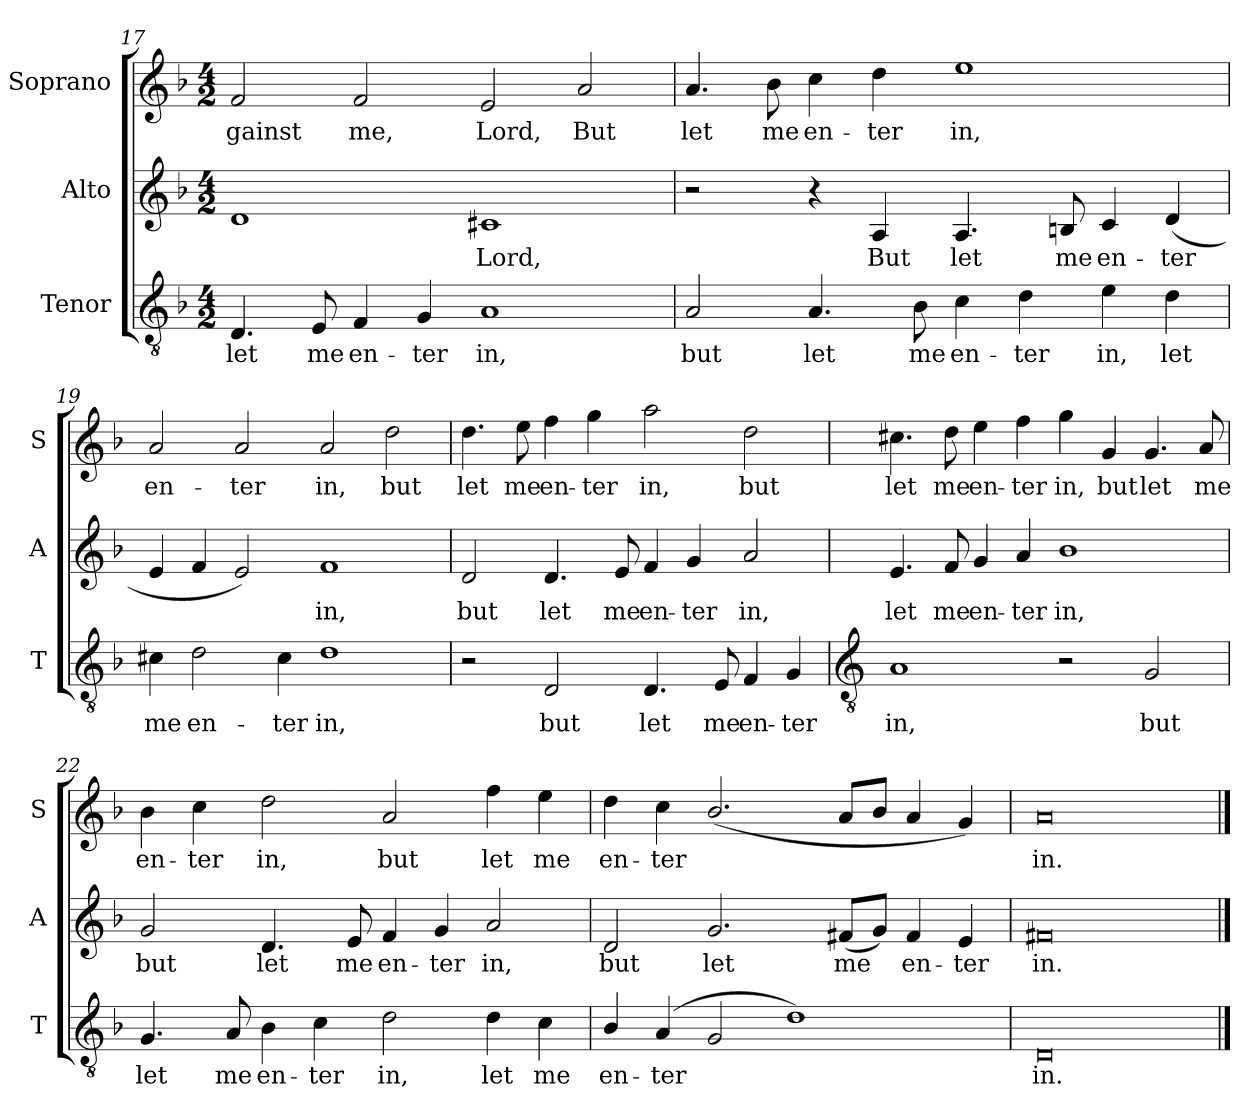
**kern	**text	**kern	**text	**kern	**text
*part3	*part3	*part2	*part2	*part1	*part1
*staff3	*staff3	*staff2	*staff2	*staff1	*staff1
*I"Tenor	*	*I"Alto	*	*I"Soprano	*
*I'T	*	*I'A	*	*I'S	*
!!LO:LB:g=z
*clefGv2	*	*clefG2	*	*clefG2	*
*k[b-]	*	*k[b-]	*	*k[b-]	*
*F:	*	*F:	*	*F:	*
*M4/2	*	*M4/2	*	*M4/2	*
=17	=17	=17	=17	=17	=17
!	!LO:LY:b	!	!	!	!LO:LY:b
4.D	let	1d	.	2f	-gainst
!	!LO:LY:b	!	!	!	!
8E	me	.	.	.	.
!	!LO:LY:b	!	!	!	!LO:LY:b
4F	en-	.	.	2f	me,
!	!LO:LY:b	!	!	!	!
4G	-ter	.	.	.	.
!	!LO:LY:b	!	!LO:LY:b	!	!LO:LY:b
1A	in,	1c#X	Lord,	2e	Lord,
!	!	!	!	!	!LO:LY:b
.	.	.	.	2a	But
=18	=18	=18	=18	=18	=18
!	!LO:LY:b	!	!	!	!LO:LY:b
2A	but	2r	.	4.a	let
!	!	!	!	!	!LO:LY:b
.	.	.	.	8b-	me
!	!LO:LY:b	!	!	!	!LO:LY:b
4.A	let	4r	.	4cc	en-
!	!	!	!LO:LY:b	!	!LO:LY:b
.	.	4A	But	4dd	-ter
!	!LO:LY:b	!	!	!	!
8B-	me	.	.	.	.
!	!LO:LY:b	!	!LO:LY:b	!	!LO:LY:b
4c	en-	4.A	let	1ee	in,
!	!LO:LY:b	!	!	!	!
4d	-ter	.	.	.	.
!	!	!	!LO:LY:b	!	!
.	.	8Bn	me	.	.
!	!LO:LY:b	!	!LO:LY:b	!	!
4e	in,	4c	en-	.	.
!	!LO:LY:b	!	!LO:LY:b	!	!
4d	let	(<4d	-ter	.	.
=19	=19	=19	=19	=19	=19
!	!LO:LY:b	!	!	!	!LO:LY:b
4c#X	me	4e	.	2a	en-
!	!LO:LY:b	!	!	!	!
2d	en-	4f	.	.	.
!	!	!	!	!	!LO:LY:b
.	.	2e)	.	2a	-ter
!	!LO:LY:b	!	!	!	!
4c#	-ter	.	.	.	.
!	!LO:LY:b	!	!LO:LY:b	!	!LO:LY:b
1d	in,	1f	in,	2a	in,
!	!	!	!	!	!LO:LY:b
.	.	.	.	2dd	but
=20	=20	=20	=20	=20	=20
!	!	!	!LO:LY:b	!	!LO:LY:b
2r	.	2d	but	4.dd	let
!	!	!	!	!	!LO:LY:b
.	.	.	.	8ee	me
!	!LO:LY:b	!	!LO:LY:b	!	!LO:LY:b
2D	but	4.d	let	4ff	en-
!	!	!	!	!	!LO:LY:b
.	.	.	.	4gg	-ter
!	!	!	!LO:LY:b	!	!
.	.	8e	me	.	.
!	!LO:LY:b	!	!LO:LY:b	!	!LO:LY:b
4.D	let	4f	en-	2aa	in,
!	!	!	!LO:LY:b	!	!
.	.	4g	-ter	.	.
!	!LO:LY:b	!	!	!	!
8E	me	.	.	.	.
!	!LO:LY:b	!	!LO:LY:b	!	!LO:LY:b
4F	en-	2a	in,	2dd	but
!	!LO:LY:b	!	!	!	!
4G	-ter	.	.	.	.
!!LO:LB:g=z
=21	=21	=21	=21	=21	=21
*clefGv2	*	*	*	*	*
!	!LO:LY:b	!	!LO:LY:b	!	!LO:LY:b
1A	in,	4.e	let	4.cc#X	let
!	!	!	!LO:LY:b	!	!LO:LY:b
.	.	8f	me	8dd	me
!	!	!	!LO:LY:b	!	!LO:LY:b
.	.	4g	en-	4ee	en-
!	!	!	!LO:LY:b	!	!LO:LY:b
.	.	4a	-ter	4ff	-ter
!	!	!	!LO:LY:b	!	!LO:LY:b
2r	.	1b-	in,	4gg	in,
!	!	!	!	!	!LO:LY:b
.	.	.	.	4g	but
!	!LO:LY:b	!	!	!	!LO:LY:b
2G	but	.	.	4.g	let
!	!	!	!	!	!LO:LY:b
.	.	.	.	8a	me
=22	=22	=22	=22	=22	=22
!	!LO:LY:b	!	!LO:LY:b	!	!LO:LY:b
4.G	let	2g	but	4b-	en-
!	!	!	!	!	!LO:LY:b
.	.	.	.	4cc	-ter
!	!LO:LY:b	!	!	!	!
8A	me	.	.	.	.
!	!LO:LY:b	!	!LO:LY:b	!	!LO:LY:b
4B-	en-	4.d	let	2dd	in,
!	!LO:LY:b	!	!	!	!
4c	-ter	.	.	.	.
!	!	!	!LO:LY:b	!	!
.	.	8e	me	.	.
!	!LO:LY:b	!	!LO:LY:b	!	!LO:LY:b
2d	in,	4f	en-	2a	but
!	!	!	!LO:LY:b	!	!
.	.	4g	-ter	.	.
!	!LO:LY:b	!	!LO:LY:b	!	!LO:LY:b
4d	let	2a	in,	4ff	let
!	!LO:LY:b	!	!	!	!LO:LY:b
4c	me	.	.	4ee	me
=23	=23	=23	=23	=23	=23
!	!LO:LY:b	!	!LO:LY:b	!	!LO:LY:b
4B-/	en-	2d	but	4dd	en-
!	!LO:LY:b	!	!	!	!LO:LY:b
(<4A	-ter	.	.	4cc	-ter
!	!	!	!LO:LY:b	!	!
2G	.	2.g	let	(<2.b-/	.
1d)	.	.	.	.	.
!	!	!	!LO:LY:b	!	!
.	.	(<8f#XL	me	8aL	.
.	.	8gJ)	.	8b-J	.
!	!	!	!LO:LY:b	!	!
.	.	4f#	en-	4a	.
!	!	!	!LO:LY:b	!	!
.	.	4e	-ter	4g)	.
=24	=24	=24	=24	=24	=24
!	!LO:LY:b	!	!LO:LY:b	!	!LO:LY:b
0D	in.	0f#X	in.	0a	in.
==	==	==	==	==	==
*-	*-	*-	*-	*-	*-
